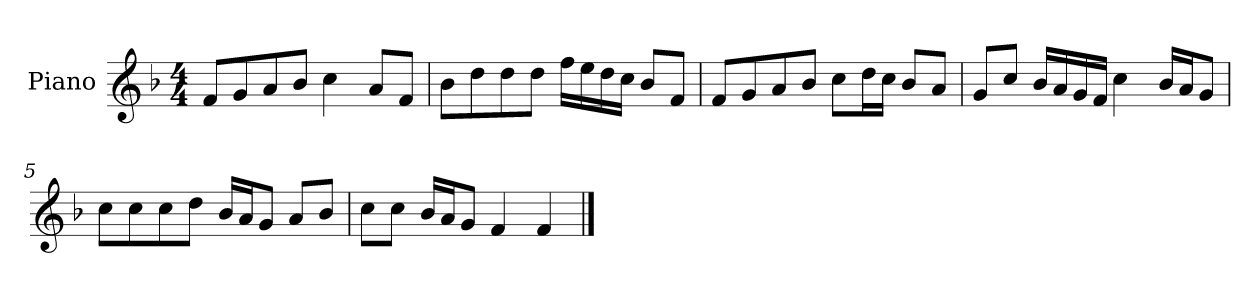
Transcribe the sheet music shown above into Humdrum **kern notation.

**kern
*part1
*staff1
*I"Piano
*I'P-no
*clefG2
*k[b-]
*M4/4
*MM90
=1
8f/L
8g/
8a/
8b-/J
4cc\
8a/L
8f/J
=2
8b-\L
8dd\
8dd\
8dd\J
16ff\LL
16ee\
16dd\
16cc\JJ
8b-/L
8f/J
=3
8f/L
8g/
8a/
8b-/J
8cc\L
16dd\L
16cc\JJ
8b-/L
8a/J
=4
8g/L
8cc/J
16b-/LL
16a/
16g/
16f/JJ
4cc\
16b-/LL
16a/J
8g/J
!!LO:LB:g=z
=5
8cc\L
8cc\
8cc\
8dd\J
16b-/LL
16a/J
8g/J
8a/L
8b-/J
=6
8cc\L
8cc\J
16b-/LL
16a/J
8g/J
4f/
4f/
==
*-
